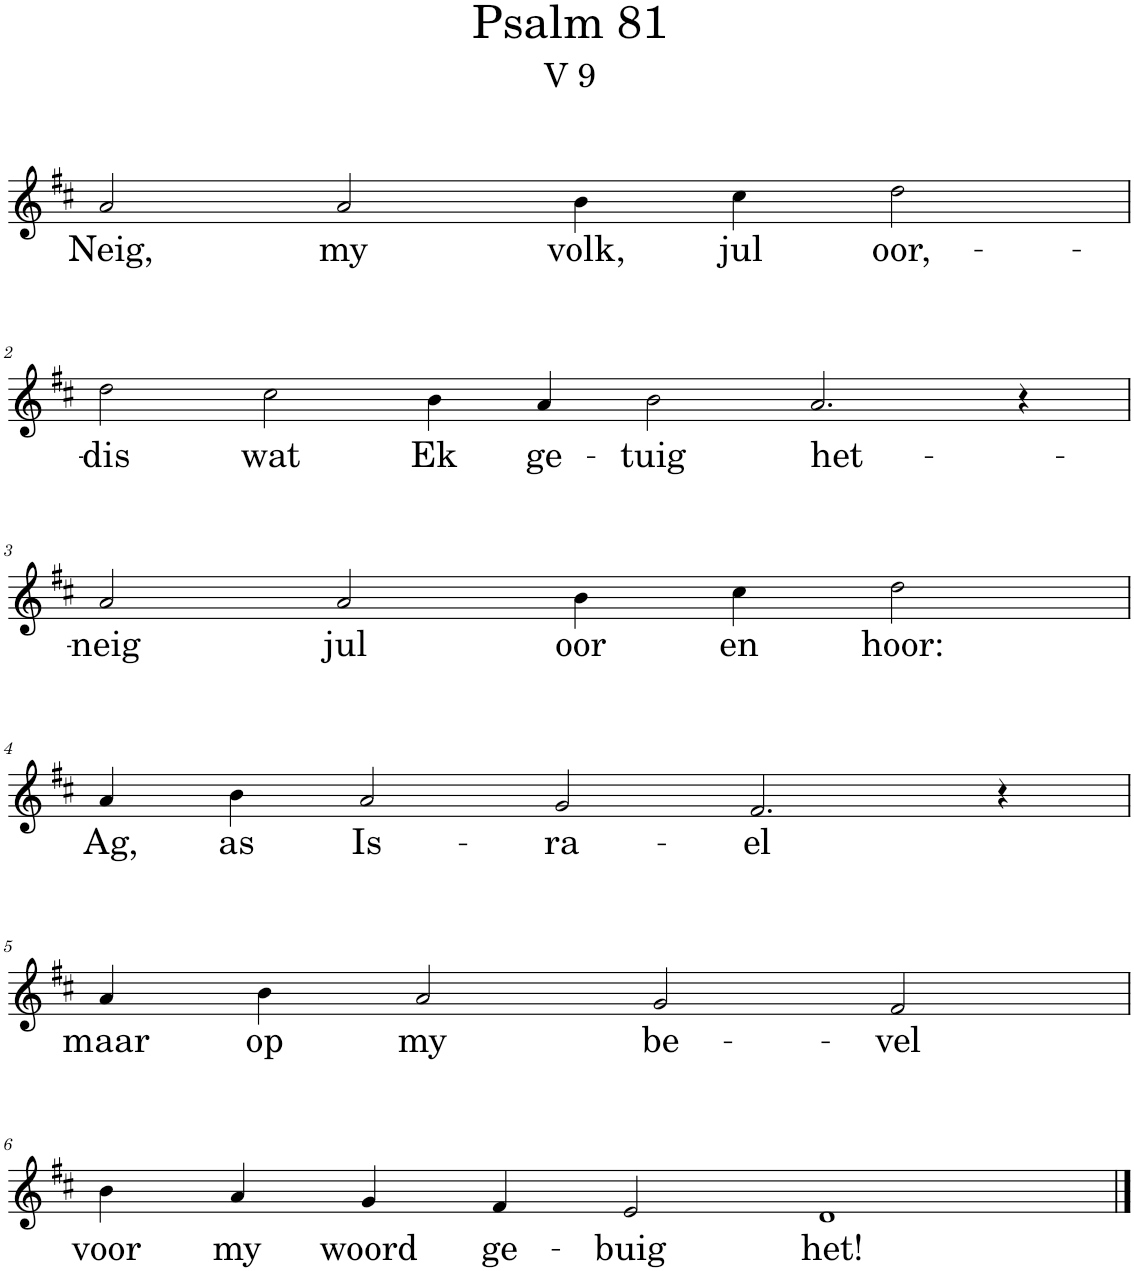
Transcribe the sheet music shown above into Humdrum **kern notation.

**kern	**text
*part1	*part1
*staff1	*staff1
*I"Pipe Organ	*
*I'Org.	*
*clefG2	*
*k[f#c#]	*
*M8/4	*
=1	=1
!	!LO:LY:b
2a/	Neig,
!	!LO:LY:b
2a/	my
!	!LO:LY:b
4b\	volk,
!	!LO:LY:b
4cc#\	jul
!	!LO:LY:b
2dd\	oor,-
!!LO:LB:g=z
=2	=2
*M12/4	*
!	!LO:LY:b
2dd\	-dis
!	!LO:LY:b
2cc#\	wat
!	!LO:LY:b
4b\	Ek
!	!LO:LY:b
4a/	ge-
!	!LO:LY:b
2b\	-tuig
!	!LO:LY:b
2.a/	het-
4r	.
!!LO:LB:g=z
=3	=3
*M8/4	*
!	!LO:LY:b
2a/	-neig
!	!LO:LY:b
2a/	jul
!	!LO:LY:b
4b\	oor
!	!LO:LY:b
4cc#\	en
!	!LO:LY:b
2dd\	hoor:
!!LO:LB:g=z
=4	=4
*M10/4	*
!	!LO:LY:b
4a/	Ag,
!	!LO:LY:b
4b\	as
!	!LO:LY:b
2a/	Is-
!	!LO:LY:b
2g/	-ra-
!	!LO:LY:b
2.f#/	-el
4r	.
!!LO:LB:g=z
=5	=5
*M8/4	*
!	!LO:LY:b
4a/	maar
!	!LO:LY:b
4b\	op
!	!LO:LY:b
2a/	my
!	!LO:LY:b
2g/	be-
!	!LO:LY:b
2f#/	-vel
!!LO:LB:g=z
=6	=6
*M10/4	*
!	!LO:LY:b
4b\	voor
!	!LO:LY:b
4a/	my
!	!LO:LY:b
4g/	woord
!	!LO:LY:b
4f#/	ge-
!	!LO:LY:b
2e/	-buig
!	!LO:LY:b
1d	het!
==	==
*-	*-
